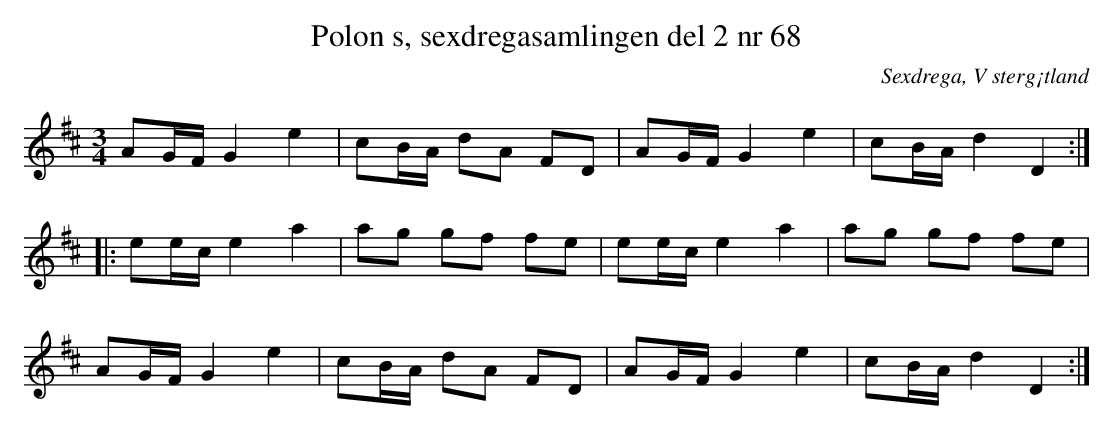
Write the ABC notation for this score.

X:1
T: Polon s, sexdregasamlingen del 2 nr 68
O: Sexdrega, V sterg¡tland
M:3/4
L:1/16
K:D
A2GF G4 e4 | c2BA d2A2 F2D2 | A2GF G4 e4 | c2BA d4 D4 ::
e2ec e4 a4 | a2g2 g2f2 f2e2 | e2ec e4 a4 | a2g2 g2f2 f2e2 |
A2GF G4 e4 | c2BA d2A2 F2D2 | A2GF G4 e4 | c2BA d4 D4 :|
